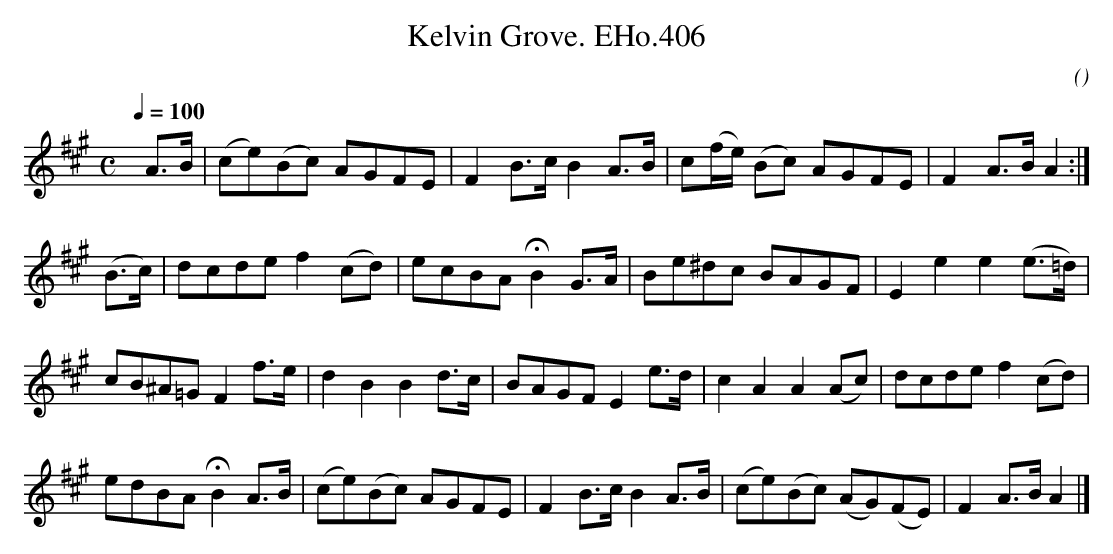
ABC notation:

X:1
T:Kelvin Grove. EHo.406
M:C
L:1/8
Q:1/4=100
C:
O:
K:A
yA>B | (ce)(Bc) AGFE | F2B>c B2A>B | c(f/e/) (Bc) AGFE | F2A>B A2 :|
(B>c) | dcde f2(cd) | ecBA !fermata!B2G>A | Be^dc BAGF | E2e2e2(e>=d) |
cB^A=G F2f>e | d2B2B2d>c | BAGF E2e>d | c2A2A2(Ac) | dcde f2(cd) |
edBA !fermata!B2A>B | (ce)(Bc) AGFE | F2B>c B2A>B | (ce)(Bc) (AG)(FE) | F2A>BA2 |]
